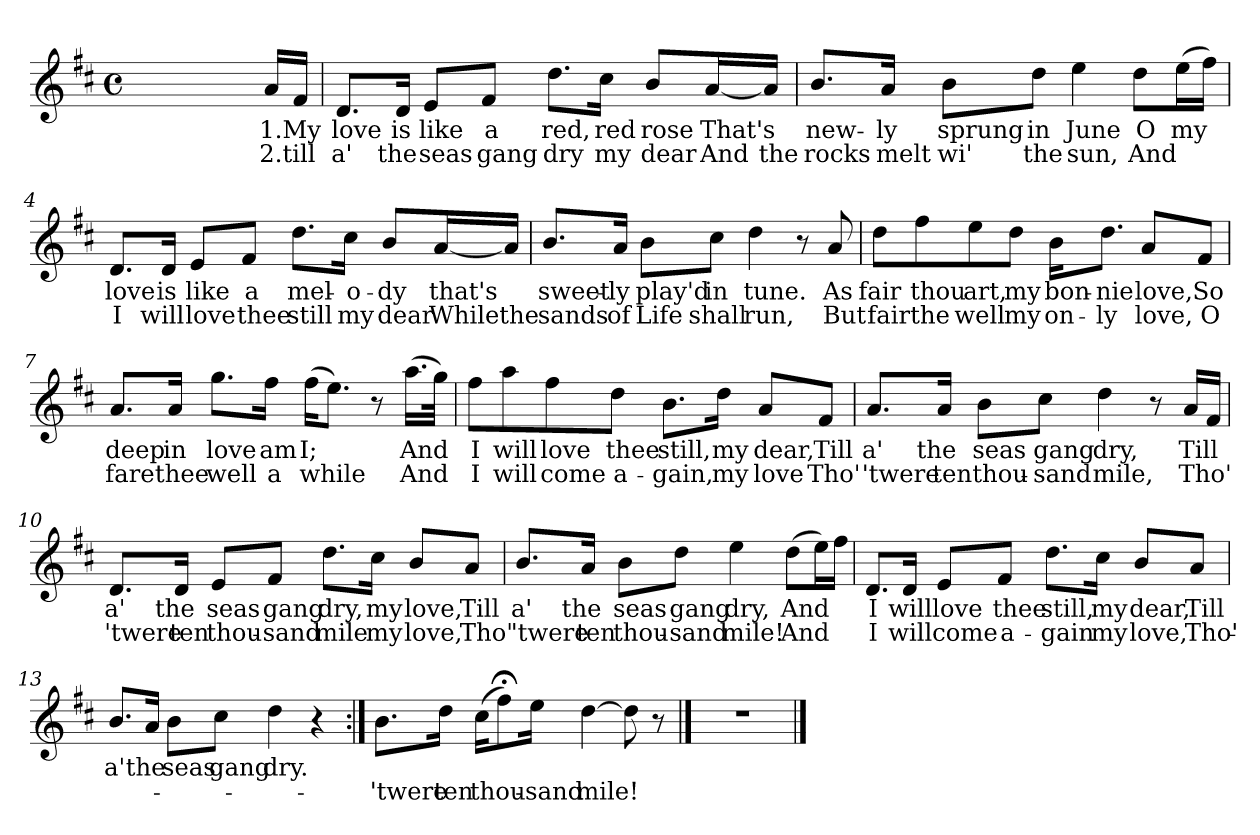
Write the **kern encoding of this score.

**kern	**text	**text
*part1	*part1	*part1
*staff1	*staff1	*staff1
*clefG2	*	*
*k[f#c#]	*	*
*D:	*	*
*M4/4	*	*
*met(c)	*	*
=1	=1	=1
2..ryy	.	.
!	!LO:LY:b	!LO:LY:b
16a/LL	1.My	2.till
16f#/JJ	.	.
=2	=2	=2
!	!LO:LY:b	!LO:LY:b
8.d/L	love	a'
!	!LO:LY:b	!LO:LY:b
16d/Jk	is	the
!	!LO:LY:b	!LO:LY:b
8e/L	like	seas
!	!LO:LY:b	!LO:LY:b
8f#/J	a	gang
!	!LO:LY:b	!LO:LY:b
8.dd\L	red,	dry
!	!LO:LY:b	!LO:LY:b
16cc#\Jk	red	my
!	!LO:LY:b	!LO:LY:b
8b/L	rose	dear
!	!LO:LY:b	!LO:LY:b
[16a/L	That's	And
!	!	!LO:LY:b
16a/JJ]	.	the
=3	=3	=3
!	!LO:LY:b	!LO:LY:b
8.b/L	new-	rocks
!	!LO:LY:b	!LO:LY:b
16a/Jk	-ly	melt
!	!LO:LY:b	!LO:LY:b
8b\L	sprung	wi'
!	!LO:LY:b	!LO:LY:b
8dd\J	in	the
!	!LO:LY:b	!LO:LY:b
4ee\	June	sun,
!	!LO:LY:b	!LO:LY:b
8dd\L	O	And
!	!LO:LY:b	!
(>16ee\L	my	.
16ff#\JJ)	.	.
!!LO:LB:g=z
=4	=4	=4
!	!LO:LY:b	!LO:LY:b
8.d/L	love	I
!	!LO:LY:b	!LO:LY:b
16d/Jk	is	will
!	!LO:LY:b	!LO:LY:b
8e/L	like	love
!	!LO:LY:b	!LO:LY:b
8f#/J	a	thee
!	!LO:LY:b	!LO:LY:b
8.dd\L	mel-	still
!	!LO:LY:b	!LO:LY:b
16cc#\Jk	-o-	my
!	!LO:LY:b	!LO:LY:b
8b/L	-dy	dear
!	!LO:LY:b	!LO:LY:b
[16a/L	that's	While
!	!	!LO:LY:b
16a/JJ]	.	the
=5	=5	=5
!	!LO:LY:b	!LO:LY:b
8.b/L	sweet-	sands
!	!LO:LY:b	!LO:LY:b
16a/Jk	-ly	of
!	!LO:LY:b	!LO:LY:b
8b\L	play'd	Life
!	!LO:LY:b	!LO:LY:b
8cc#\J	in	shall
!	!LO:LY:b	!LO:LY:b
4dd\	tune.	run,
8r	.	.
!	!LO:LY:b	!LO:LY:b
8a/	As	But
!!LO:LB:g=z
=6	=6	=6
!	!LO:LY:b	!LO:LY:b
8dd\L	fair	fair
!	!LO:LY:b	!LO:LY:b
8ff#\	thou	the
!	!LO:LY:b	!LO:LY:b
8ee\	art,	well
!	!LO:LY:b	!LO:LY:b
8dd\J	my	my
!	!LO:LY:b	!LO:LY:b
16b\KL	bon-	on-
!	!LO:LY:b	!LO:LY:b
8.dd\J	-nie	-ly
!	!LO:LY:b	!LO:LY:b
8a/L	love,	love,
!	!LO:LY:b	!LO:LY:b
8f#/J	So	O
=7	=7	=7
!	!LO:LY:b	!LO:LY:b
8.a/L	deep	fare
!	!LO:LY:b	!LO:LY:b
16a/Jk	in	thee
!	!LO:LY:b	!LO:LY:b
8.gg\L	love	well
!	!LO:LY:b	!LO:LY:b
16ff#\Jk	am	a
!	!LO:LY:b	!LO:LY:b
(>16ff#\KL	I;	while
8.ee\J)	.	.
8r	.	.
!	!LO:LY:b	!LO:LY:b
(>16.aa\LL	And	And
32gg\JJk)	.	.
!!LO:LB:g=z
=8	=8	=8
!	!LO:LY:b	!LO:LY:b
8ff#\L	I	I
!	!LO:LY:b	!LO:LY:b
8aa\	will	will
!	!LO:LY:b	!LO:LY:b
8ff#\	love	come
!	!LO:LY:b	!LO:LY:b
8dd\J	thee	a-
!	!LO:LY:b	!LO:LY:b
8.b\L	still,	-gain,
!	!LO:LY:b	!LO:LY:b
16dd\Jk	my	my
!	!LO:LY:b	!LO:LY:b
8a/L	dear,	love
!	!LO:LY:b	!LO:LY:b
8f#/J	Till	Tho'
=9	=9	=9
!	!LO:LY:b	!LO:LY:b
8.a/L	a'	'twere
!	!LO:LY:b	!LO:LY:b
16a/Jk	the	ten
!	!LO:LY:b	!LO:LY:b
8b\L	seas	thou-
!	!LO:LY:b	!LO:LY:b
8cc#\J	gang	-sand
!	!LO:LY:b	!LO:LY:b
4dd\	dry,	mile,
8r	.	.
!	!LO:LY:b	!LO:LY:b
16a/LL	Till	Tho'
16f#/JJ	.	.
!!LO:LB:g=z
=10	=10	=10
!	!LO:LY:b	!LO:LY:b
8.d/L	a'	'twere
!	!LO:LY:b	!LO:LY:b
16d/Jk	the	ten
!	!LO:LY:b	!LO:LY:b
8e/L	seas	thou-
!	!LO:LY:b	!LO:LY:b
8f#/J	gang	-sand
!	!LO:LY:b	!LO:LY:b
8.dd\L	dry,	mile
!	!LO:LY:b	!LO:LY:b
16cc#\Jk	my	my
!	!LO:LY:b	!LO:LY:b
8b/L	love,	love,
!	!LO:LY:b	!LO:LY:b
8a/J	Till	Tho'
=11	=11	=11
!	!LO:LY:b	!LO:LY:b
8.b/L	a'	'twere
!	!LO:LY:b	!LO:LY:b
16a/Jk	the	ten
!	!LO:LY:b	!LO:LY:b
8b\L	seas	thou-
!	!LO:LY:b	!LO:LY:b
8dd\J	gang	-sand
!	!LO:LY:b	!LO:LY:b
4ee\	dry,	mile!
!	!LO:LY:b	!LO:LY:b
(>8dd\L	And	And
16ee\L)	.	.
16ff#\JJ	.	.
!!LO:LB:g=z
=12	=12	=12
!	!LO:LY:b	!LO:LY:b
8.d/L	I	I
!	!LO:LY:b	!LO:LY:b
16d/Jk	will	will
!	!LO:LY:b	!LO:LY:b
8e/L	love	come
!	!LO:LY:b	!LO:LY:b
8f#/J	thee	a-
!	!LO:LY:b	!LO:LY:b
8.dd\L	still,	-gain
!	!LO:LY:b	!LO:LY:b
16cc#\Jk	my	my
!	!LO:LY:b	!LO:LY:b
8b/L	dear,	love,
!	!LO:LY:b	!LO:LY:b
8a/J	Till	Tho'-
=13	=13	=13
!	!LO:LY:b	!
8.b/L	a'	.
!	!LO:LY:b	!
16a/Jk	the	.
!	!LO:LY:b	!
8b\L	seas	.
!	!LO:LY:b	!
8cc#\J	gang	.
!	!LO:LY:b	!
4dd\	dry.	.
4r	.	.
!!LO:LB:g=z
=14:|!	=14:|!	=14:|!
!	!	!LO:LY:b
8.b\L	.	-'twere
!	!	!LO:LY:b
16dd\Jk	.	ten
!	!	!LO:LY:b
(>16cc#\KL	.	thou-
8ff#;<\)	.	.
!	!	!LO:LY:b
16ee\Jk	.	-sand
!	!	!LO:LY:b
[4dd\	.	mile!
8dd\]	.	.
8r	.	.
==15	==15	==15
1r	.	.
==	==	==
*-	*-	*-
